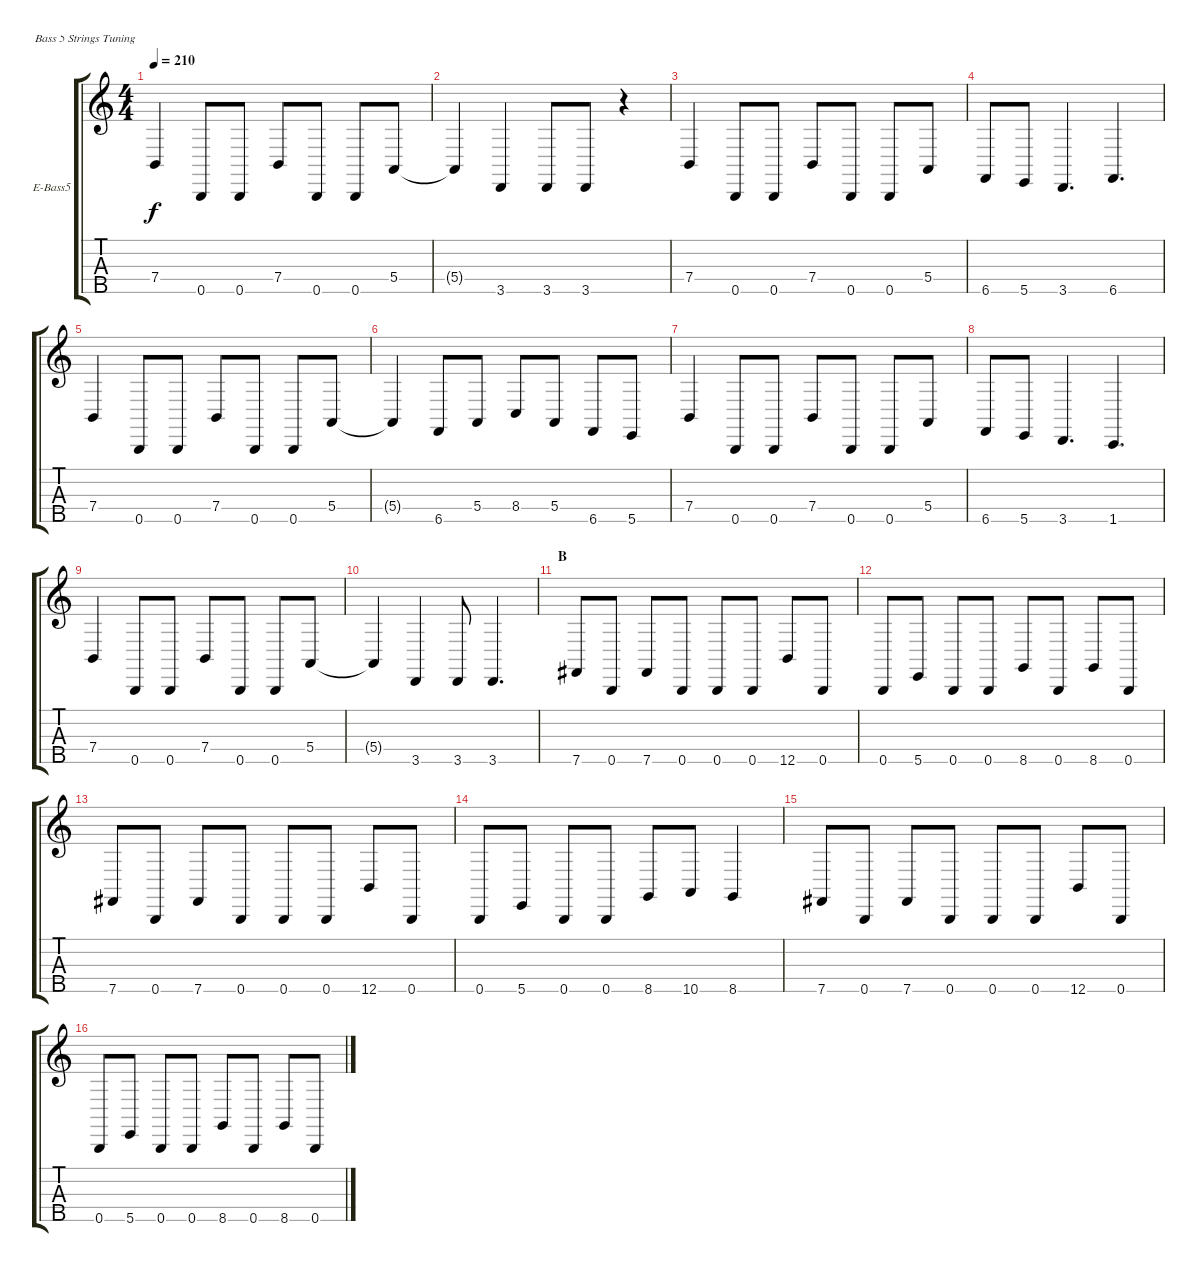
\bracketExtendMode groupsimilarinstruments
\firstSystemTrackNameOrientation horizontal
\otherSystemsTrackNameOrientation horizontal
\track ("Bass" "E-Bass5") {instrument electricbassfinger}
\staff {score tabs}
\tuning (G2 D2 A1 E1 B0)
\ts (4 4)
\tempo 210
\clef g2
\ks c
7.4.4{dy f} 0.5.8 0.5.8 7.4.8 0.5.8 0.5.8 5.4.8 |
5.4{t}.4 3.5.4 3.5.8 3.5.8 r.4 |
7.4.4 0.5.8 0.5.8 7.4.8 0.5.8 0.5.8 5.4.8 |
6.5.8 5.5.8 3.5.4{d} 6.5.4{d} |
7.4.4 0.5.8 0.5.8 7.4.8 0.5.8 0.5.8 5.4.8 |
5.4{t}.4 6.5.8 5.4.8 8.4.8 5.4.8 6.5.8 5.5.8 |
7.4.4 0.5.8 0.5.8 7.4.8 0.5.8 0.5.8 5.4.8 |
6.5.8 5.5.8 3.5.4{d} 1.5.4{d} |
7.4.4 0.5.8 0.5.8 7.4.8 0.5.8 0.5.8 5.4.8 |
5.4{t}.4 3.5.4 3.5.8 3.5.4{d} |
\section ("" "B")
7.5.8 0.5.8 7.5.8 0.5.8 0.5.8 0.5.8 12.5.8 0.5.8 |
0.5.8 5.5.8 0.5.8 0.5.8 8.5.8 0.5.8 8.5.8 0.5.8 |
7.5.8 0.5.8 7.5.8 0.5.8 0.5.8 0.5.8 12.5.8 0.5.8 |
0.5.8 5.5.8 0.5.8 0.5.8 8.5.8 10.5.8 8.5.4 |
7.5.8 0.5.8 7.5.8 0.5.8 0.5.8 0.5.8 12.5.8 0.5.8 |
0.5.8 5.5.8 0.5.8 0.5.8 8.5.8 0.5.8 8.5.8 0.5.8
